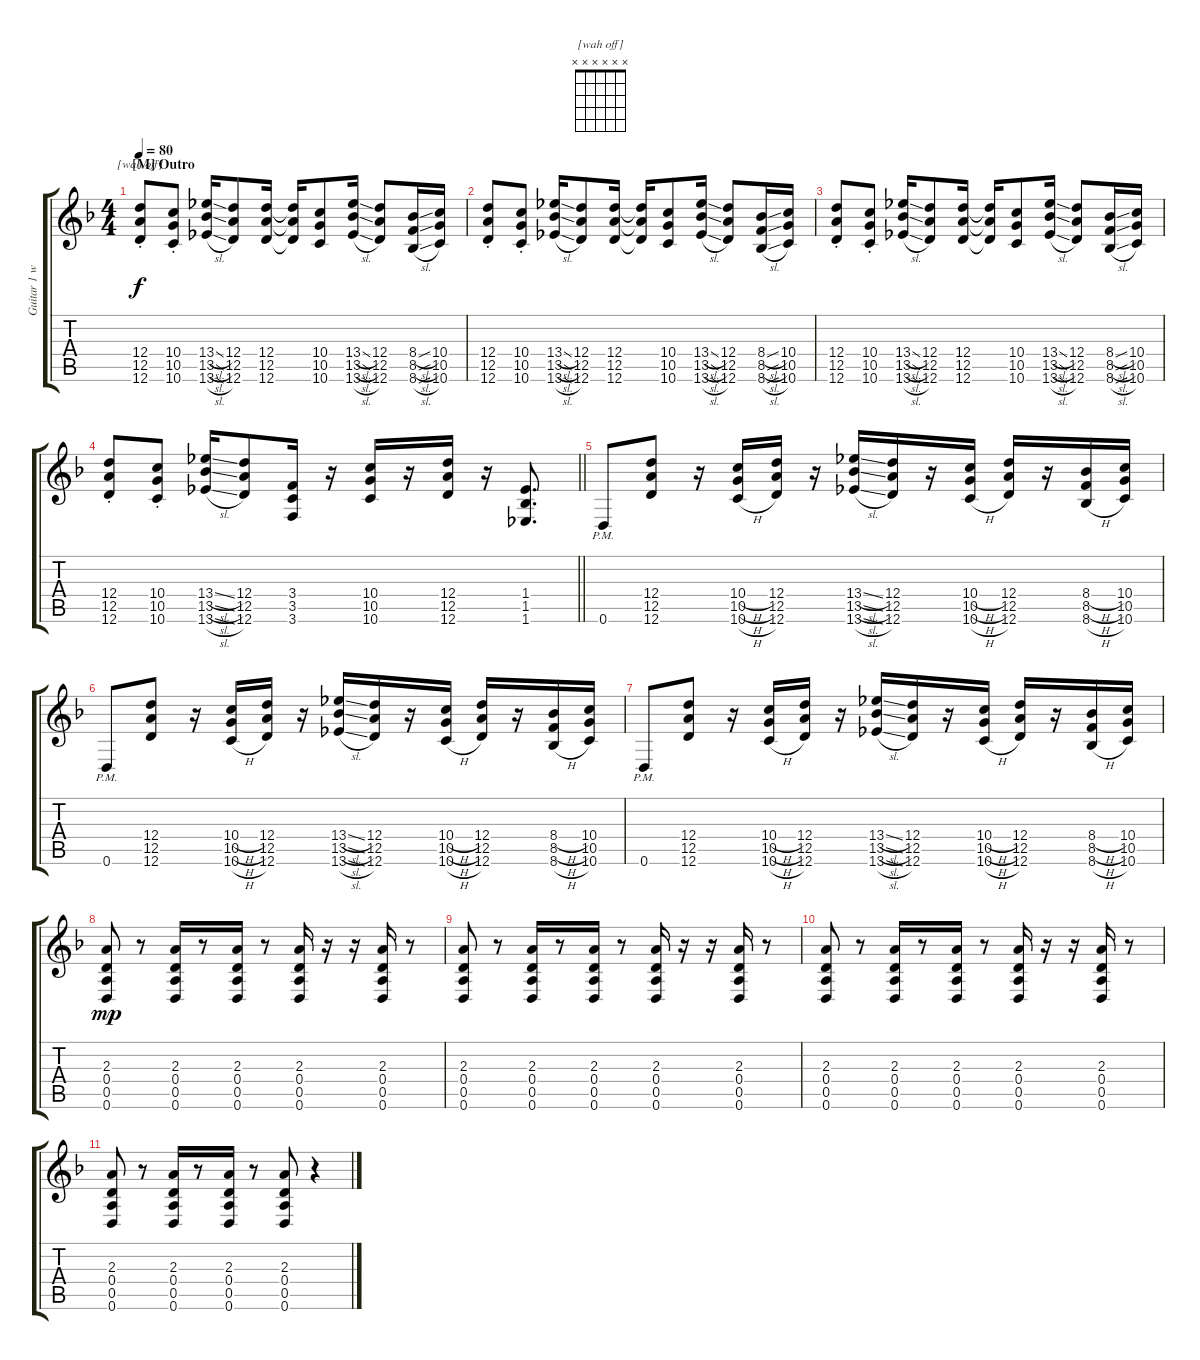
\track ("Guitar 1 w/ flanger, delay and wah" "Guitar 1 w") {instrument distortionguitar}
\staff {score tabs}
\tuning (E4 B3 G3 D3 A2 D2) {hide}
\chord ("[wah off]" x x x x x x)
\ts (4 4)
\section ("" "[M] Outro")
\tempo 80
\clef g2
\ks dminor
(12.4{st} 12.5{st} 12.6{st}).8{ch "[wah off]" dy f} (10.4{st} 10.5{st} 10.6{st}).8 (13.4{sl} 13.5{sl} 13.6{sl}).16 (12.4 12.5 12.6).8 (12.4 12.5 12.6).16 (12.4{t} 12.5{t} 12.6{t}).16 (10.4 10.5 10.6).8 (13.4{sl} 13.5{sl} 13.6{sl}).16 (12.4 12.5 12.6).8 (8.4{sl} 8.5{sl} 8.6{sl}).16 (10.4 10.5 10.6).16 |
(12.4{st} 12.5{st} 12.6{st}).8 (10.4{st} 10.5{st} 10.6{st}).8 (13.4{sl} 13.5{sl} 13.6{sl}).16 (12.4 12.5 12.6).8 (12.4 12.5 12.6).16 (12.4{t} 12.5{t} 12.6{t}).16 (10.4 10.5 10.6).8 (13.4{sl} 13.5{sl} 13.6{sl}).16 (12.4 12.5 12.6).8 (8.4{sl} 8.5{sl} 8.6{sl}).16 (10.4 10.5 10.6).16 |
(12.4{st} 12.5{st} 12.6{st}).8 (10.4{st} 10.5{st} 10.6{st}).8 (13.4{sl} 13.5{sl} 13.6{sl}).16 (12.4 12.5 12.6).8 (12.4 12.5 12.6).16 (12.4{t} 12.5{t} 12.6{t}).16 (10.4 10.5 10.6).8 (13.4{sl} 13.5{sl} 13.6{sl}).16 (12.4 12.5 12.6).8 (8.4{sl} 8.5{sl} 8.6{sl}).16 (10.4 10.5 10.6).16 |
\barLineRight lightlight
(12.4{st} 12.5{st} 12.6{st}).8 (10.4{st} 10.5{st} 10.6{st}).8 (13.4{sl} 13.5{sl} 13.6{sl}).16 (12.4 12.5 12.6).8 (3.4 3.5 3.6).16 r.16 (10.4 10.5 10.6).16 r.16 (12.4 12.5 12.6).16 r.16 (1.4 1.5 1.6).8{d} |
0.6{pm}.8 (12.4 12.5 12.6).8 r.16 (10.4{h} 10.5{h} 10.6{h}).16 (12.4 12.5 12.6).16 r.16 (13.4{sl} 13.5{sl} 13.6{sl}).16 (12.4 12.5 12.6).16 r.16 (10.4{h} 10.5{h} 10.6{h}).16 (12.4 12.5 12.6).16 r.16 (8.4{h} 8.5{h} 8.6{h}).16 (10.4 10.5 10.6).16 |
0.6{pm}.8 (12.4 12.5 12.6).8 r.16 (10.4{h} 10.5{h} 10.6{h}).16 (12.4 12.5 12.6).16 r.16 (13.4{sl} 13.5{sl} 13.6{sl}).16 (12.4 12.5 12.6).16 r.16 (10.4{h} 10.5{h} 10.6{h}).16 (12.4 12.5 12.6).16 r.16 (8.4{h} 8.5{h} 8.6{h}).16 (10.4 10.5 10.6).16 |
0.6{pm}.8 (12.4 12.5 12.6).8 r.16 (10.4{h} 10.5{h} 10.6{h}).16 (12.4 12.5 12.6).16 r.16 (13.4{sl} 13.5{sl} 13.6{sl}).16 (12.4 12.5 12.6).16 r.16 (10.4{h} 10.5{h} 10.6{h}).16 (12.4 12.5 12.6).16 r.16 (8.4{h} 8.5{h} 8.6{h}).16 (10.4 10.5 10.6).16 |
(2.3 0.4 0.5 0.6).8{dy mp} r.8 (2.3 0.4 0.5 0.6).16 r.8 (2.3 0.4 0.5 0.6).16 r.8 (2.3 0.4 0.5 0.6).16 r.16 r.16 (2.3 0.4 0.5 0.6).16 r.8 |
(2.3 0.4 0.5 0.6).8 r.8 (2.3 0.4 0.5 0.6).16 r.8 (2.3 0.4 0.5 0.6).16 r.8 (2.3 0.4 0.5 0.6).16 r.16 r.16 (2.3 0.4 0.5 0.6).16 r.8 |
(2.3 0.4 0.5 0.6).8 r.8 (2.3 0.4 0.5 0.6).16 r.8 (2.3 0.4 0.5 0.6).16 r.8 (2.3 0.4 0.5 0.6).16 r.16 r.16 (2.3 0.4 0.5 0.6).16 r.8 |
(2.3 0.4 0.5 0.6).8 r.8 (2.3 0.4 0.5 0.6).16 r.8 (2.3 0.4 0.5 0.6).16 r.8 (2.3 0.4 0.5 0.6).8 r.4
